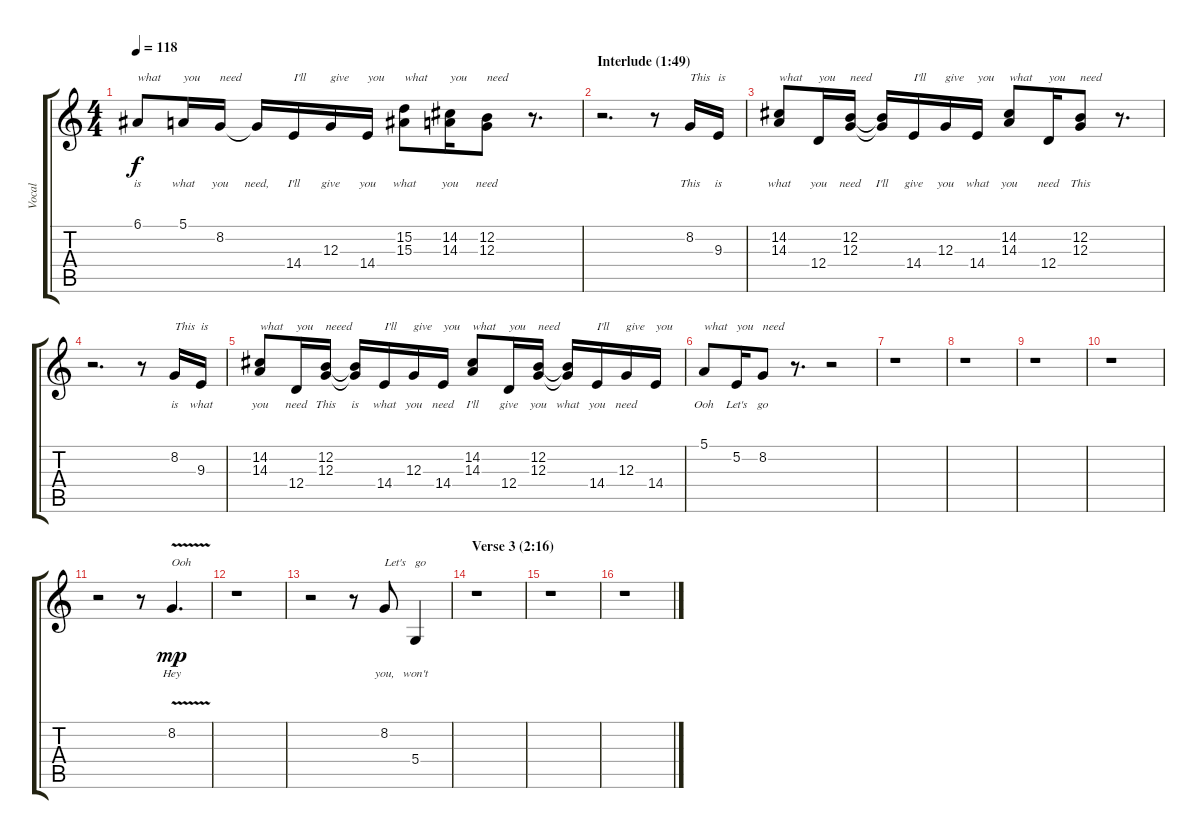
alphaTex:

\track ("Vocal" "Vocal") {instrument clarinet}
\staff {score tabs}
\tuning (E4 B3 G3 D3 A2 E2) {hide}
\ts (4 4)
\tempo 118
\clef g2
\ks c
6.1.8{txt "what" lyrics (0 "is") lyrics (1 "") lyrics (2 "") lyrics (3 "") lyrics (4 "") dy f} 5.1.16{txt "you" lyrics (0 "what") lyrics (1 "") lyrics (2 "") lyrics (3 "") lyrics (4 "")} 8.2.16{txt "need" lyrics (0 "you") lyrics (1 "") lyrics (2 "") lyrics (3 "") lyrics (4 "")} 8.2{t}.16{lyrics (0 "need,") lyrics (1 "") lyrics (2 "") lyrics (3 "") lyrics (4 "")} 14.4.16{txt "I'll" lyrics (0 "I'll") lyrics (1 "") lyrics (2 "") lyrics (3 "") lyrics (4 "")} 12.3.16{txt "give" lyrics (0 "give") lyrics (1 "") lyrics (2 "") lyrics (3 "") lyrics (4 "")} 14.4.16{txt "you" lyrics (0 "you") lyrics (1 "") lyrics (2 "") lyrics (3 "") lyrics (4 "")} (15.2 15.3).8{txt "what" lyrics (0 "what") lyrics (1 "") lyrics (2 "") lyrics (3 "") lyrics (4 "")} (14.2 14.3).16{txt "you" lyrics (0 "you") lyrics (1 "") lyrics (2 "") lyrics (3 "") lyrics (4 "")} (12.2 12.3).8{txt "need" lyrics (0 "need") lyrics (1 "") lyrics (2 "") lyrics (3 "") lyrics (4 "")} r.8{d} |
\section ("" "Interlude (1:49)")
r.2{d} r.8 8.2.16{txt "This" lyrics (0 "This") lyrics (1 "") lyrics (2 "") lyrics (3 "") lyrics (4 "")} 9.3.16{txt "is" lyrics (0 "is") lyrics (1 "") lyrics (2 "") lyrics (3 "") lyrics (4 "")} |
(14.2 14.3).8{txt "what" lyrics (0 "what") lyrics (1 "") lyrics (2 "") lyrics (3 "") lyrics (4 "")} 12.4.16{txt "you" lyrics (0 "you") lyrics (1 "") lyrics (2 "") lyrics (3 "") lyrics (4 "")} (12.2 12.3).16{txt "need" lyrics (0 "need") lyrics (1 "") lyrics (2 "") lyrics (3 "") lyrics (4 "")} (12.2{t} 12.3{t}).16{lyrics (0 "I'll") lyrics (1 "") lyrics (2 "") lyrics (3 "") lyrics (4 "")} 14.4.16{txt "I'll" lyrics (0 "give") lyrics (1 "") lyrics (2 "") lyrics (3 "") lyrics (4 "")} 12.3.16{txt "give" lyrics (0 "you") lyrics (1 "") lyrics (2 "") lyrics (3 "") lyrics (4 "")} 14.4.16{txt "you" lyrics (0 "what") lyrics (1 "") lyrics (2 "") lyrics (3 "") lyrics (4 "")} (14.2 14.3).8{txt "what" lyrics (0 "you") lyrics (1 "") lyrics (2 "") lyrics (3 "") lyrics (4 "")} 12.4.16{txt "you" lyrics (0 "need") lyrics (1 "") lyrics (2 "") lyrics (3 "") lyrics (4 "")} (12.2 12.3).8{txt "need" lyrics (0 "This") lyrics (1 "") lyrics (2 "") lyrics (3 "") lyrics (4 "")} r.8{d} |
r.2{d} r.8 8.2.16{txt "This" lyrics (0 "is") lyrics (1 "") lyrics (2 "") lyrics (3 "") lyrics (4 "")} 9.3.16{txt "is" lyrics (0 "what") lyrics (1 "") lyrics (2 "") lyrics (3 "") lyrics (4 "")} |
(14.2 14.3).8{txt "what" lyrics (0 "you") lyrics (1 "") lyrics (2 "") lyrics (3 "") lyrics (4 "")} 12.4.16{txt "you" lyrics (0 "need") lyrics (1 "") lyrics (2 "") lyrics (3 "") lyrics (4 "")} (12.2 12.3).16{txt "neeed" lyrics (0 "This") lyrics (1 "") lyrics (2 "") lyrics (3 "") lyrics (4 "")} (12.2{t} 12.3{t}).16{lyrics (0 "is") lyrics (1 "") lyrics (2 "") lyrics (3 "") lyrics (4 "")} 14.4.16{txt "I'll" lyrics (0 "what") lyrics (1 "") lyrics (2 "") lyrics (3 "") lyrics (4 "")} 12.3.16{txt "give" lyrics (0 "you") lyrics (1 "") lyrics (2 "") lyrics (3 "") lyrics (4 "")} 14.4.16{txt "you" lyrics (0 "need") lyrics (1 "") lyrics (2 "") lyrics (3 "") lyrics (4 "")} (14.2 14.3).8{txt "what" lyrics (0 "I'll") lyrics (1 "") lyrics (2 "") lyrics (3 "") lyrics (4 "")} 12.4.16{txt "you" lyrics (0 "give") lyrics (1 "") lyrics (2 "") lyrics (3 "") lyrics (4 "")} (12.2 12.3).16{txt "need" lyrics (0 "you") lyrics (1 "") lyrics (2 "") lyrics (3 "") lyrics (4 "")} (12.2{t} 12.3{t}).16{lyrics (0 "what") lyrics (1 "") lyrics (2 "") lyrics (3 "") lyrics (4 "")} 14.4.16{txt "I'll" lyrics (0 "you") lyrics (1 "") lyrics (2 "") lyrics (3 "") lyrics (4 "")} 12.3.16{txt "give" lyrics (0 "need") lyrics (1 "") lyrics (2 "") lyrics (3 "") lyrics (4 "")} 14.4.16{txt "you" lyrics (0 "") lyrics (1 "") lyrics (2 "") lyrics (3 "") lyrics (4 "")} |
5.1.8{txt "what" lyrics (0 "Ooh") lyrics (1 "") lyrics (2 "") lyrics (3 "") lyrics (4 "")} 5.2.16{txt "you" lyrics (0 "Let's") lyrics (1 "") lyrics (2 "") lyrics (3 "") lyrics (4 "")} 8.2.8{txt "need" lyrics (0 "go") lyrics (1 "") lyrics (2 "") lyrics (3 "") lyrics (4 "")} r.8{d} r.2 |
r.1 |
r.1 |
r.1 |
r.1 |
r.2 r.8 8.2{v}.4{d txt "Ooh" lyrics (0 "Hey") lyrics (1 "") lyrics (2 "") lyrics (3 "") lyrics (4 "") dy mp} |
r.1 |
r.2 r.8 8.2.8{txt "Let's" lyrics (0 "you,") lyrics (1 "") lyrics (2 "") lyrics (3 "") lyrics (4 "")} 5.4.4{txt "go" lyrics (0 "won't") lyrics (1 "") lyrics (2 "") lyrics (3 "") lyrics (4 "")} |
\section ("" "Verse 3 (2:16)")
r.1 |
r.1 |
r.1
